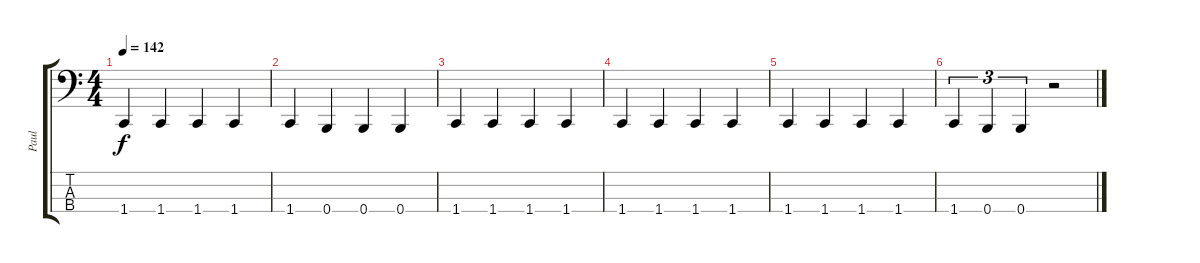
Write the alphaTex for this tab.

\track ("Paul" "Paul") {instrument electricbasspick}
\staff {score tabs}
\tuning (E2 B1 Gb1 B0) {hide}
\ts (4 4)
\tempo 142
\clef f4
\ks c
1.4.4{dy f} 1.4.4 1.4.4 1.4.4 |
1.4.4 0.4.4 0.4.4 0.4.4 |
1.4.4 1.4.4 1.4.4 1.4.4 |
1.4.4 1.4.4 1.4.4 1.4.4 |
1.4.4 1.4.4 1.4.4 1.4.4 |
1.4.4{tu (3 2)} 0.4.4{tu (3 2)} 0.4.4{tu (3 2)} r.2
